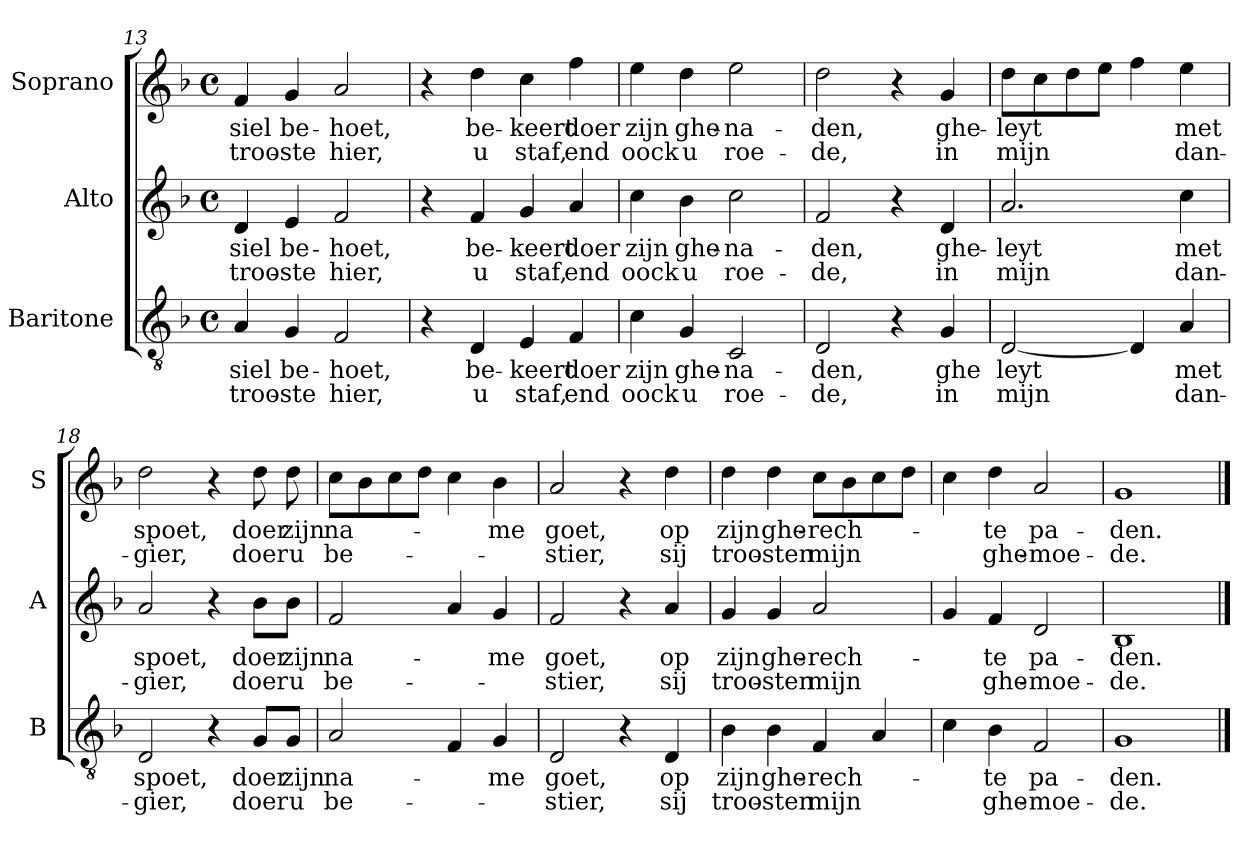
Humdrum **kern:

**kern	**text	**text	**kern	**text	**text	**kern	**text	**text
*part3	*part3	*part3	*part2	*part2	*part2	*part1	*part1	*part1
*staff3	*staff3	*staff3	*staff2	*staff2	*staff2	*staff1	*staff1	*staff1
*I"Baritone	*	*	*I"Alto	*	*	*I"Soprano	*	*
*I'B	*	*	*I'A	*	*	*I'S	*	*
*clefGv2	*	*	*clefG2	*	*	*clefG2	*	*
*k[b-]	*	*	*k[b-]	*	*	*k[b-]	*	*
*F:	*	*	*F:	*	*	*F:	*	*
*M4/4	*	*	*M4/4	*	*	*M4/4	*	*
*met(c)	*	*	*met(c)	*	*	*met(c)	*	*
=13	=13	=13	=13	=13	=13	=13	=13	=13
!	!LO:LY:b	!LO:LY:b	!	!LO:LY:b	!LO:LY:b	!	!LO:LY:b	!LO:LY:b
4A/	siel	troo-	4d/	siel	troo-	4f/	siel	troo-
!	!LO:LY:b	!LO:LY:b	!	!LO:LY:b	!LO:LY:b	!	!LO:LY:b	!LO:LY:b
4G/	be-	-ste	4e/	be-	-ste	4g/	be-	-ste
!	!LO:LY:b	!LO:LY:b	!	!LO:LY:b	!LO:LY:b	!	!LO:LY:b	!LO:LY:b
2F/	-hoet,	hier,	2f/	-hoet,	hier,	2a/	-hoet,	hier,
=14	=14	=14	=14	=14	=14	=14	=14	=14
4r	.	.	4r	.	.	4r	.	.
!	!LO:LY:b	!LO:LY:b	!	!LO:LY:b	!LO:LY:b	!	!LO:LY:b	!LO:LY:b
4D/	be-	u	4f/	be-	u	4dd\	be-	u
!	!LO:LY:b	!LO:LY:b	!	!LO:LY:b	!LO:LY:b	!	!LO:LY:b	!LO:LY:b
4E/	-keert	staf,	4g/	-keert	staf,	4cc\	-keert	staf,
!	!LO:LY:b	!LO:LY:b	!	!LO:LY:b	!LO:LY:b	!	!LO:LY:b	!LO:LY:b
4F/	doer	end	4a/	doer	end	4ff\	doer	end
!!LO:LB:g=z
=15	=15	=15	=15	=15	=15	=15	=15	=15
!	!LO:LY:b	!LO:LY:b	!	!LO:LY:b	!LO:LY:b	!	!LO:LY:b	!LO:LY:b
4c\	zijn	oock	4cc\	zijn	oock	4ee\	zijn	oock
!	!LO:LY:b	!LO:LY:b	!	!LO:LY:b	!LO:LY:b	!	!LO:LY:b	!LO:LY:b
4G/	ghe-	u	4b-\	ghe-	u	4dd\	ghe-	u
!	!LO:LY:b	!LO:LY:b	!	!LO:LY:b	!LO:LY:b	!	!LO:LY:b	!LO:LY:b
2C/	-na-	roe-	2cc\	-na-	roe-	2ee\	-na-	roe-
=16	=16	=16	=16	=16	=16	=16	=16	=16
!	!LO:LY:b	!LO:LY:b	!	!LO:LY:b	!LO:LY:b	!	!LO:LY:b	!LO:LY:b
2D/	-den,	-de,	2f/	-den,	-de,	2dd\	-den,	-de,
4r	.	.	4r	.	.	4r	.	.
!	!LO:LY:b	!LO:LY:b	!	!LO:LY:b	!LO:LY:b	!	!LO:LY:b	!LO:LY:b
4G/	ghe	in	4d/	ghe-	in	4g/	ghe-	in
=17	=17	=17	=17	=17	=17	=17	=17	=17
!	!LO:LY:b	!LO:LY:b	!	!LO:LY:b	!LO:LY:b	!	!LO:LY:b	!LO:LY:b
[2D/	leyt	mijn	2.a/	-leyt	mijn	8dd\L	-leyt	mijn
.	.	.	.	.	.	8cc\	.	.
.	.	.	.	.	.	8dd\	.	.
.	.	.	.	.	.	8ee\J	.	.
4D/]	.	.	.	.	.	4ff\	.	.
!	!LO:LY:b	!LO:LY:b	!	!LO:LY:b	!LO:LY:b	!	!LO:LY:b	!LO:LY:b
4A/	met	dan-	4cc\	met	dan-	4ee\	met	dan-
=18	=18	=18	=18	=18	=18	=18	=18	=18
!	!LO:LY:b	!LO:LY:b	!	!LO:LY:b	!LO:LY:b	!	!LO:LY:b	!LO:LY:b
2D/	spoet,	-gier,	2a/	spoet,	-gier,	2dd\	spoet,	-gier,
4r	.	.	4r	.	.	4r	.	.
!	!LO:LY:b	!LO:LY:b	!	!LO:LY:b	!LO:LY:b	!	!LO:LY:b	!LO:LY:b
8G/L	doer	doer	8b-\L	doer	doer	8dd\	doer	doer
!	!LO:LY:b	!LO:LY:b	!	!LO:LY:b	!LO:LY:b	!	!LO:LY:b	!LO:LY:b
8G/J	zijn	u	8b-\J	zijn	u	8dd\	zijn	u
=19	=19	=19	=19	=19	=19	=19	=19	=19
!	!LO:LY:b	!LO:LY:b	!	!LO:LY:b	!LO:LY:b	!	!LO:LY:b	!LO:LY:b
2A/	na-	be-	2f/	na-	be-	8cc\L	na-	be-
.	.	.	.	.	.	8b-\	.	.
.	.	.	.	.	.	8cc\	.	.
.	.	.	.	.	.	8dd\J	.	.
4F/	.	.	4a/	.	.	4cc\	.	.
!	!LO:LY:b	!	!	!LO:LY:b	!	!	!LO:LY:b	!
4G/	-me	.	4g/	-me	.	4b-\	-me	.
!!LO:LB:g=z
=20	=20	=20	=20	=20	=20	=20	=20	=20
!	!LO:LY:b	!LO:LY:b	!	!LO:LY:b	!LO:LY:b	!	!LO:LY:b	!LO:LY:b
2D/	goet,	-stier,	2f/	goet,	-stier,	2a/	goet,	-stier,
4r	.	.	4r	.	.	4r	.	.
!	!LO:LY:b	!LO:LY:b	!	!LO:LY:b	!LO:LY:b	!	!LO:LY:b	!LO:LY:b
4D/	op	sij	4a/	op	sij	4dd\	op	sij
=21	=21	=21	=21	=21	=21	=21	=21	=21
!	!LO:LY:b	!LO:LY:b	!	!LO:LY:b	!LO:LY:b	!	!LO:LY:b	!LO:LY:b
4B-\	zijn	troo-	4g/	zijn	troo-	4dd\	zijn	troo-
!	!LO:LY:b	!LO:LY:b	!	!LO:LY:b	!LO:LY:b	!	!LO:LY:b	!LO:LY:b
4B-\	ghe-	-sten	4g/	ghe-	-sten	4dd\	ghe-	-sten
!	!LO:LY:b	!LO:LY:b	!	!LO:LY:b	!LO:LY:b	!	!LO:LY:b	!LO:LY:b
4F/	-rech-	mijn	2a/	-rech-	mijn	8cc\L	-rech-	mijn
.	.	.	.	.	.	8b-\	.	.
4A/	.	.	.	.	.	8cc\	.	.
.	.	.	.	.	.	8dd\J	.	.
=22	=22	=22	=22	=22	=22	=22	=22	=22
4c\	.	.	4g/	.	.	4cc\	.	.
!	!LO:LY:b	!LO:LY:b	!	!LO:LY:b	!LO:LY:b	!	!LO:LY:b	!LO:LY:b
4B-\	-te	ghe-	4f/	-te	ghe-	4dd\	-te	ghe-
!	!LO:LY:b	!LO:LY:b	!	!LO:LY:b	!LO:LY:b	!	!LO:LY:b	!LO:LY:b
2F/	pa-	-moe-	2d/	pa-	-moe-	2a/	pa-	-moe-
=23	=23	=23	=23	=23	=23	=23	=23	=23
!	!LO:LY:b	!LO:LY:b	!	!LO:LY:b	!LO:LY:b	!	!LO:LY:b	!LO:LY:b
1G	-den.	-de.	1B-	-den.	-de.	1g	-den.	-de.
==	==	==	==	==	==	==	==	==
*-	*-	*-	*-	*-	*-	*-	*-	*-
